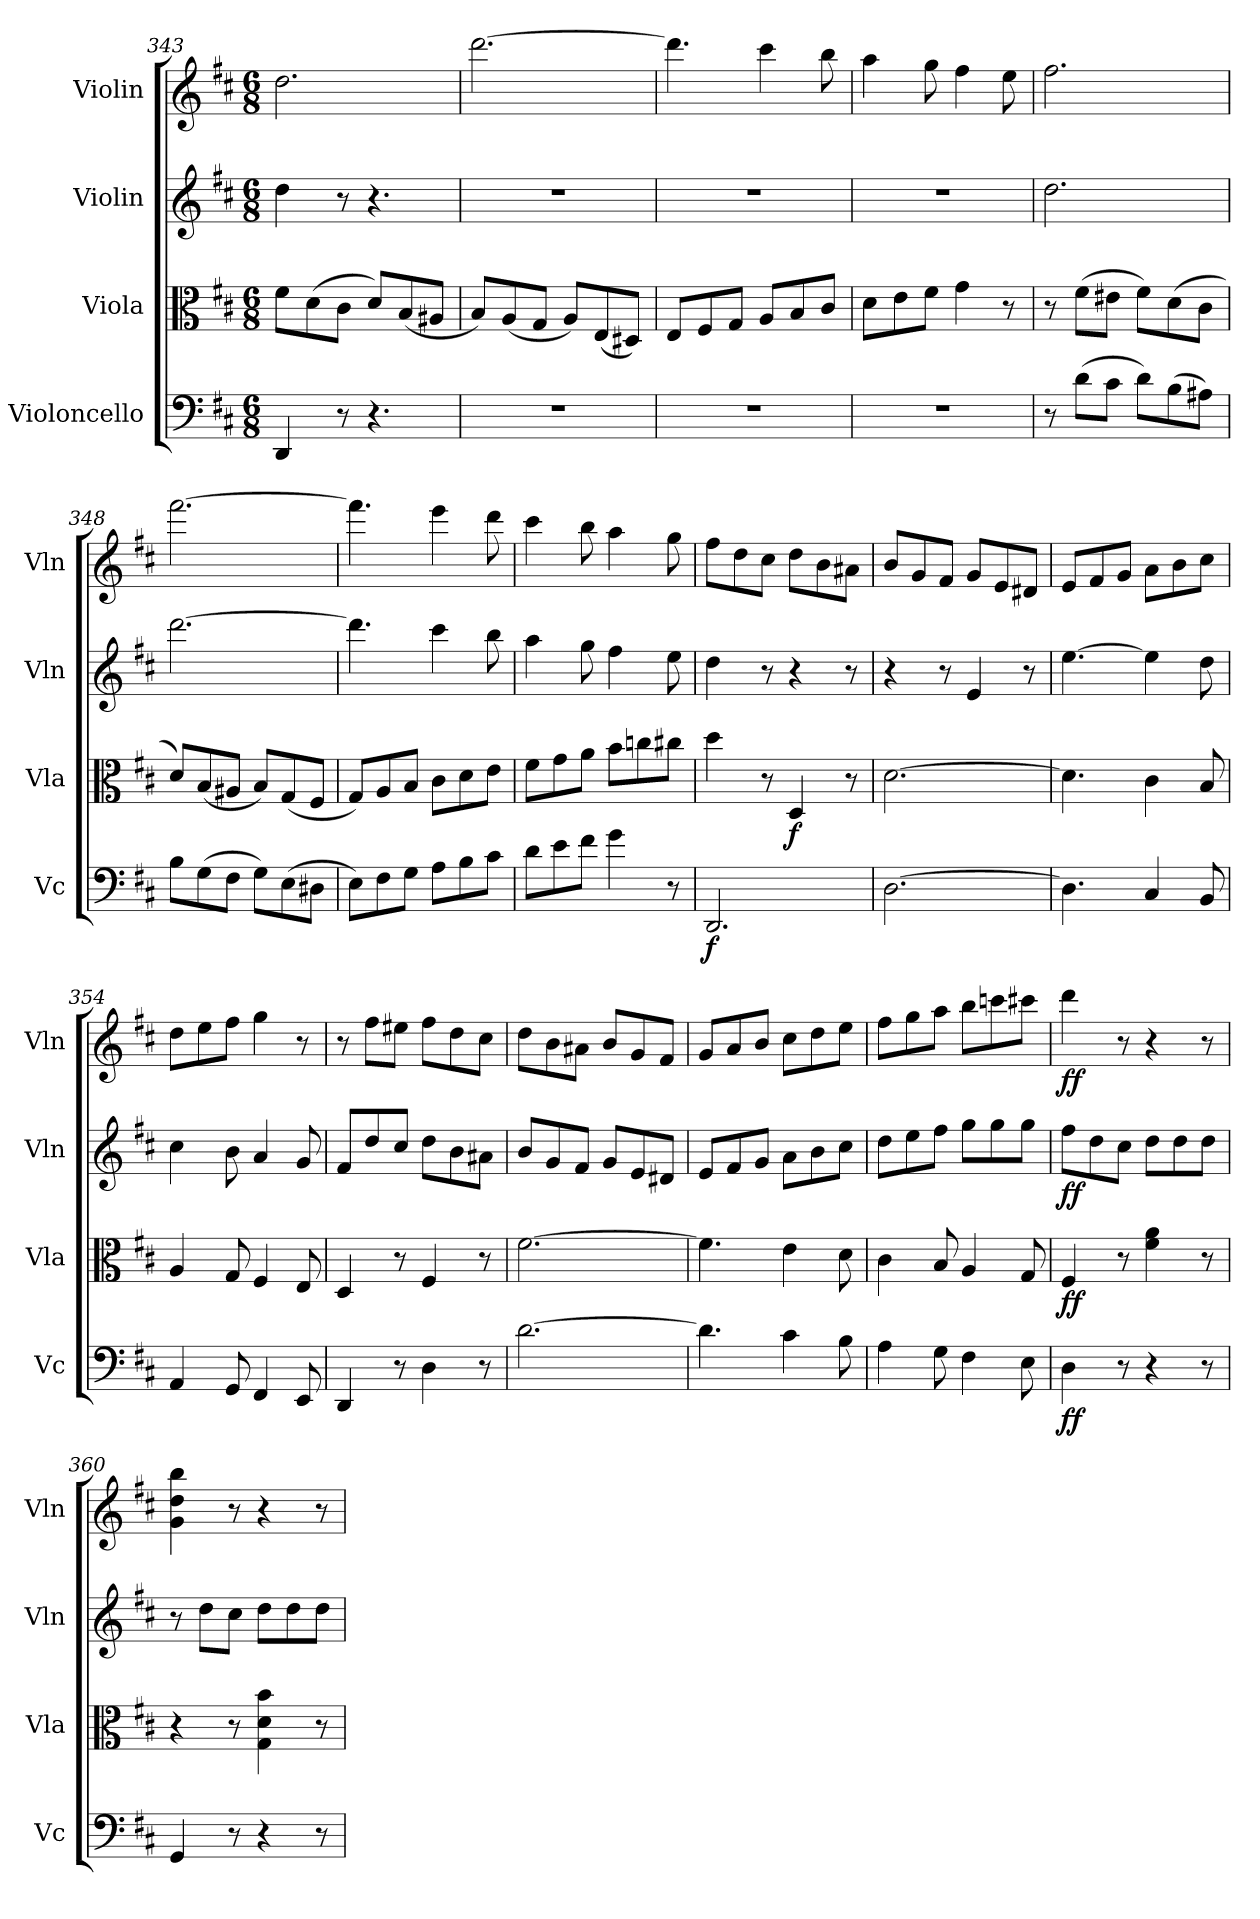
**kern	**dynam	**kern	**dynam	**kern	**dynam	**kern	**dynam
*part4	*part4	*part3	*part3	*part2	*part2	*part1	*part1
*staff4	*staff4	*staff3	*staff3	*staff2	*staff2	*staff1	*staff1
*I"Violoncello	*	*I"Viola	*	*I"Violin	*	*I"Violin	*
*I'Vc	*	*I'Vla	*	*I'Vln	*	*I'Vln	*
*clefF4	*	*clefC3	*	*clefG2	*	*clefG2	*
*k[f#c#]	*	*k[f#c#]	*	*k[f#c#]	*	*k[f#c#]	*
*M6/8	*	*M6/8	*	*M6/8	*	*M6/8	*
=343	=343	=343	=343	=343	=343	=343	=343
4DD/	.	8f#\L	.	4dd\	.	2.dd\	.
.	.	(8d\	.	.	.	.	.
8r	.	8c#\J	.	8r	.	.	.
4.r	.	8d/L)	.	4.r	.	.	.
.	.	(8B/	.	.	.	.	.
.	.	8A#X/J	.	.	.	.	.
=344	=344	=344	=344	=344	=344	=344	=344
2.r	.	8B/L)	.	2.r	.	[2.ddd\	.
.	.	(8A/	.	.	.	.	.
.	.	8G/J	.	.	.	.	.
.	.	8A/L)	.	.	.	.	.
.	.	(8E/	.	.	.	.	.
.	.	8D#X/J)	.	.	.	.	.
=345	=345	=345	=345	=345	=345	=345	=345
2.r	.	8E/L	.	2.r	.	4.ddd\]	.
.	.	8F#/	.	.	.	.	.
.	.	8G/J	.	.	.	.	.
.	.	8A/L	.	.	.	4ccc#\	.
.	.	8B/	.	.	.	.	.
.	.	8c#/J	.	.	.	8bb\	.
=346	=346	=346	=346	=346	=346	=346	=346
2.r	.	8d\L	.	2.r	.	4aa\	.
.	.	8e\	.	.	.	.	.
.	.	8f#\J	.	.	.	8gg\	.
.	.	4g\	.	.	.	4ff#\	.
.	.	8r	.	.	.	8ee\	.
=347	=347	=347	=347	=347	=347	=347	=347
8r	.	8r	.	2.dd\	.	2.ff#\	.
(8d\L	.	(8f#\L	.	.	.	.	.
8c#\J	.	8e#X\J	.	.	.	.	.
8d\L)	.	8f#\L)	.	.	.	.	.
(8B\	.	(8d\	.	.	.	.	.
8A#X\J)	.	8c#\J	.	.	.	.	.
=348	=348	=348	=348	=348	=348	=348	=348
8B\L	.	8d/L)	.	[2.ddd\	.	[2.fff#\	.
(8G\	.	(8B/	.	.	.	.	.
8F#\J	.	8A#X/J	.	.	.	.	.
8G\L)	.	8B/L)	.	.	.	.	.
(8E\	.	(8G/	.	.	.	.	.
8D#X\J	.	8F#/J	.	.	.	.	.
=349	=349	=349	=349	=349	=349	=349	=349
8E\L)	.	8G/L)	.	4.ddd\]	.	4.fff#\]	.
8F#\	.	8A/	.	.	.	.	.
8G\J	.	8B/J	.	.	.	.	.
8A\L	.	8c#\L	.	4ccc#\	.	4eee\	.
8B\	.	8d\	.	.	.	.	.
8c#\J	.	8e\J	.	8bb\	.	8ddd\	.
=350	=350	=350	=350	=350	=350	=350	=350
8d\L	.	8f#\L	.	4aa\	.	4ccc#\	.
8e\	.	8g\	.	.	.	.	.
8f#\J	.	8a\J	.	8gg\	.	8bb\	.
4g\	.	8b\L	.	4ff#\	.	4aa\	.
.	.	8ccn\	.	.	.	.	.
8r	.	8cc#X\J	.	8ee\	.	8gg\	.
=351	=351	=351	=351	=351	=351	=351	=351
2.DD/	f	4dd\	.	4dd\	.	8ff#\L	.
.	.	.	.	.	.	8dd\	.
.	.	8r	.	8r	.	8cc#\J	.
.	.	4D/	f	4r	.	8dd\L	.
.	.	.	.	.	.	8b\	.
.	.	8r	.	8r	.	8a#X\J	.
=352	=352	=352	=352	=352	=352	=352	=352
[2.D\	.	[2.d\	.	4r	.	8b/L	.
.	.	.	.	.	.	8g/	.
.	.	.	.	8r	.	8f#/J	.
.	.	.	.	4e/	.	8g/L	.
.	.	.	.	.	.	8e/	.
.	.	.	.	8r	.	8d#X/J	.
=353	=353	=353	=353	=353	=353	=353	=353
4.D\]	.	4.d\]	.	[4.ee\	.	8e/L	.
.	.	.	.	.	.	8f#/	.
.	.	.	.	.	.	8g/J	.
4C#/	.	4c#\	.	4ee\]	.	8a\L	.
.	.	.	.	.	.	8b\	.
8BB/	.	8B/	.	8dd\	.	8cc#\J	.
=354	=354	=354	=354	=354	=354	=354	=354
4AA/	.	4A/	.	4cc#\	.	8dd\L	.
.	.	.	.	.	.	8ee\	.
8GG/	.	8G/	.	8b\	.	8ff#\J	.
4FF#/	.	4F#/	.	4a/	.	4gg\	.
8EE/	.	8E/	.	8g/	.	8r	.
=355	=355	=355	=355	=355	=355	=355	=355
4DD/	.	4D/	.	8f#/L	.	8r	.
.	.	.	.	8dd/	.	8ff#\L	.
8r	.	8r	.	8cc#/J	.	8ee#X\J	.
4D\	.	4F#/	.	8dd\L	.	8ff#\L	.
.	.	.	.	8b\	.	8dd\	.
8r	.	8r	.	8a#X\J	.	8cc#\J	.
=356	=356	=356	=356	=356	=356	=356	=356
[2.d\	.	[2.f#\	.	8b/L	.	8dd\L	.
.	.	.	.	8g/	.	8b\	.
.	.	.	.	8f#/J	.	8a#X\J	.
.	.	.	.	8g/L	.	8b/L	.
.	.	.	.	8e/	.	8g/	.
.	.	.	.	8d#X/J	.	8f#/J	.
=357	=357	=357	=357	=357	=357	=357	=357
4.d\]	.	4.f#\]	.	8e/L	.	8g/L	.
.	.	.	.	8f#/	.	8a/	.
.	.	.	.	8g/J	.	8b/J	.
4c#\	.	4e\	.	8a\L	.	8cc#\L	.
.	.	.	.	8b\	.	8dd\	.
8B\	.	8d\	.	8cc#\J	.	8ee\J	.
=358	=358	=358	=358	=358	=358	=358	=358
4A\	.	4c#\	.	8dd\L	.	8ff#\L	.
.	.	.	.	8ee\	.	8gg\	.
8G\	.	8B/	.	8ff#\J	.	8aa\J	.
4F#\	.	4A/	.	8gg\L	.	8bb\L	.
.	.	.	.	8gg\	.	8cccn\	.
8E\	.	8G/	.	8gg\J	.	8ccc#X\J	.
=359	=359	=359	=359	=359	=359	=359	=359
4D\	ff	4F#/	ff	8ff#\L	ff	4ddd\	ff
.	.	.	.	8dd\	.	.	.
8r	.	8r	.	8cc#\J	.	8r	.
4r	.	4f#\ 4a\	.	8dd\L	.	4r	.
.	.	.	.	8dd\	.	.	.
8r	.	8r	.	8dd\J	.	8r	.
=360	=360	=360	=360	=360	=360	=360	=360
4GG/	.	4r	.	8r	.	4g\ 4dd\ 4bb\	.
.	.	.	.	8dd\L	.	.	.
8r	.	8r	.	8cc#\J	.	8r	.
4r	.	4G\ 4d\ 4b\	.	8dd\L	.	4r	.
.	.	.	.	8dd\	.	.	.
8r	.	8r	.	8dd\J	.	8r	.
=	=	=	=	=	=	=	=
*-	*-	*-	*-	*-	*-	*-	*-
